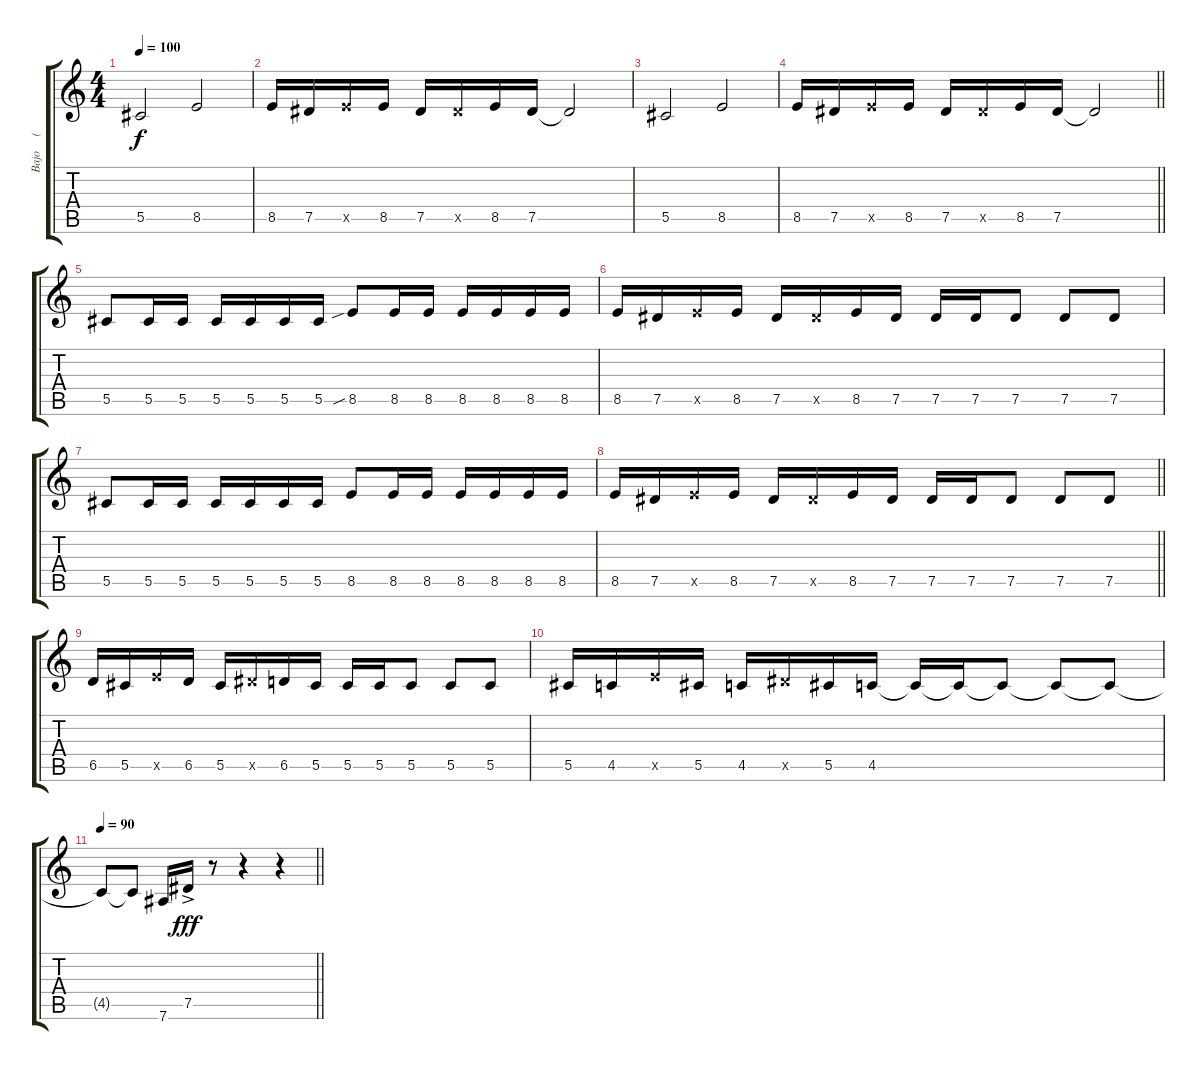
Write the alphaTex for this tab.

\track ("Bajo     (Rodrigo)" "Bajo     (") {instrument electricbasspick}
\staff {score tabs}
\tuning (Eb4 Bb3 Gb3 Db3 Ab2 Eb2) {hide}
\ts (4 4)
\tempo 100
\clef g2
\ks c
5.5.2{dy f} 8.5.2 |
8.5.16 7.5.16 8.5{x}.16 8.5.16 7.5.16 7.5{x}.16 8.5.16 7.5.16 7.5{t}.2 |
5.5.2 8.5.2 |
\barLineRight lightlight
8.5.16 7.5.16 8.5{x}.16 8.5.16 7.5.16 7.5{x}.16 8.5.16 7.5.16 7.5{t}.2 |
5.5.8 5.5.16 5.5.16 5.5.16 5.5.16 5.5.16 5.5.16 8.5{sib}.8 8.5.16 8.5.16 8.5.16 8.5.16 8.5.16 8.5.16 |
8.5.16 7.5.16 8.5{x}.16 8.5.16 7.5.16 7.5{x}.16 8.5.16 7.5.16 7.5.16 7.5.16 7.5.8 7.5.8 7.5.8 |
5.5.8 5.5.16 5.5.16 5.5.16 5.5.16 5.5.16 5.5.16 8.5.8 8.5.16 8.5.16 8.5.16 8.5.16 8.5.16 8.5.16 |
\barLineRight lightlight
8.5.16 7.5.16 8.5{x}.16 8.5.16 7.5.16 7.5{x}.16 8.5.16 7.5.16 7.5.16 7.5.16 7.5.8 7.5.8 7.5.8 |
6.5.16 5.5.16 8.5{x}.16 6.5.16 5.5.16 7.5{x}.16 6.5.16 5.5.16 5.5.16 5.5.16 5.5.8 5.5.8 5.5.8 |
5.5.16 4.5.16 8.5{x}.16 5.5.16 4.5.16 7.5{x}.16 5.5.16 4.5.16 4.5{t}.16 4.5{t}.16 4.5{t}.8 4.5{t}.8 4.5{t}.8 |
\tempo 90
\barLineRight lightlight
4.5{t}.8 4.5{t}.8 7.6.16 7.5{ac}.16{dy fff} r.8 r.4 r.4
